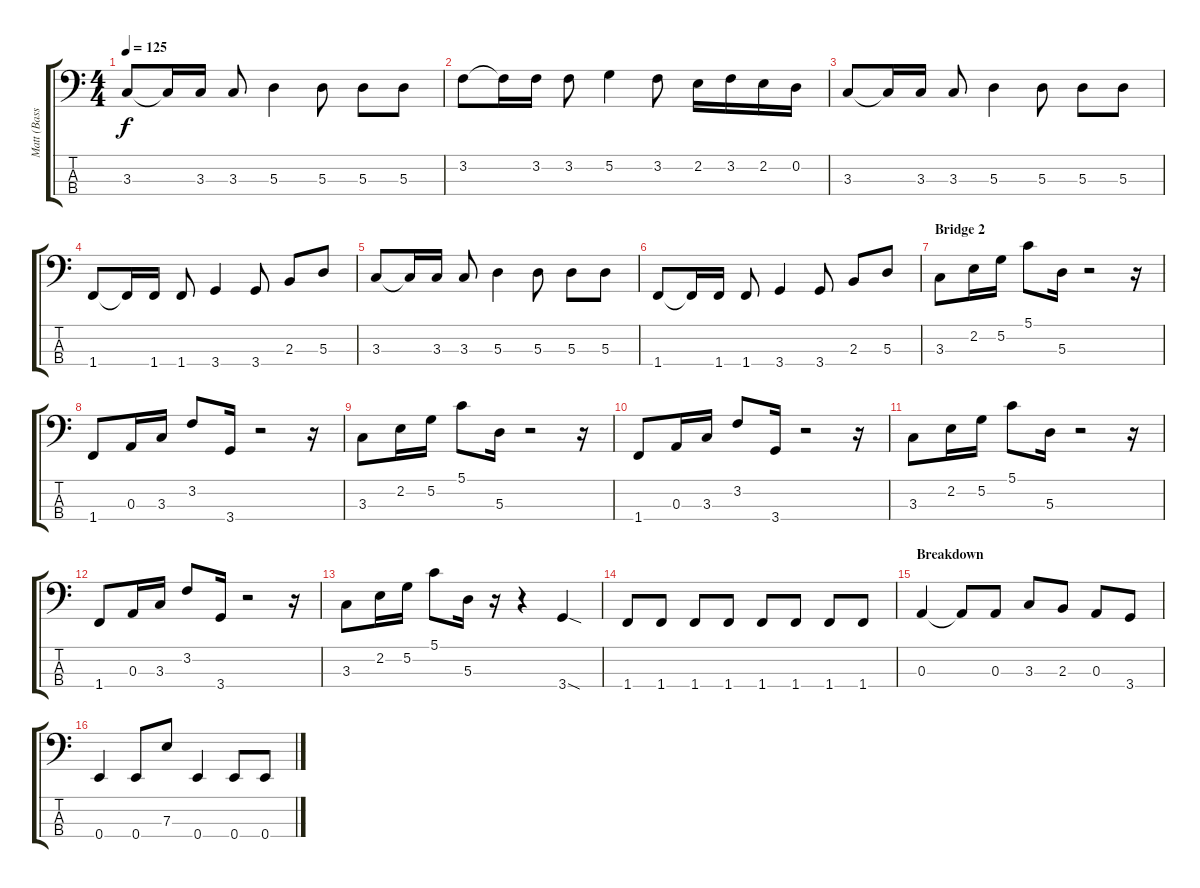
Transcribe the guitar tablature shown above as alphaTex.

\track ("Matt (Bass)" "Matt (Bass") {instrument electricbasspick}
\staff {score tabs}
\tuning (G2 D2 A1 E1) {hide}
\ts (4 4)
\tempo 125
\clef f4
\ks c
3.3.8{dy f} 3.3{t}.16 3.3.16 3.3.8 5.3.4 5.3.8 5.3.8 5.3.8 |
3.2.8 3.2{t}.16 3.2.16 3.2.8 5.2.4 3.2.8 2.2.16 3.2.16 2.2.16 0.2.16 |
3.3.8 3.3{t}.16 3.3.16 3.3.8 5.3.4 5.3.8 5.3.8 5.3.8 |
1.4.8 1.4{t}.16 1.4.16 1.4.8 3.4.4 3.4.8 2.3.8 5.3.8 |
3.3.8 3.3{t}.16 3.3.16 3.3.8 5.3.4 5.3.8 5.3.8 5.3.8 |
1.4.8 1.4{t}.16 1.4.16 1.4.8 3.4.4 3.4.8 2.3.8 5.3.8 |
\section ("" "Bridge 2")
3.3.8 2.2.16 5.2.16 5.1.8 5.3.16 r.2 r.16 |
1.4.8 0.3.16 3.3.16 3.2.8 3.4.16 r.2 r.16 |
3.3.8 2.2.16 5.2.16 5.1.8 5.3.16 r.2 r.16 |
1.4.8 0.3.16 3.3.16 3.2.8 3.4.16 r.2 r.16 |
3.3.8 2.2.16 5.2.16 5.1.8 5.3.16 r.2 r.16 |
1.4.8 0.3.16 3.3.16 3.2.8 3.4.16 r.2 r.16 |
3.3.8 2.2.16 5.2.16 5.1.8 5.3.16 r.16 r.4 3.4{sod}.4 |
1.4.8 1.4.8 1.4.8 1.4.8 1.4.8 1.4.8 1.4.8 1.4.8 |
\section ("" "Breakdown")
0.3.4 0.3{t}.8 0.3.8 3.3.8 2.3.8 0.3.8 3.4.8 |
0.4.4 0.4.8 7.3.8 0.4.4 0.4.8 0.4.8
